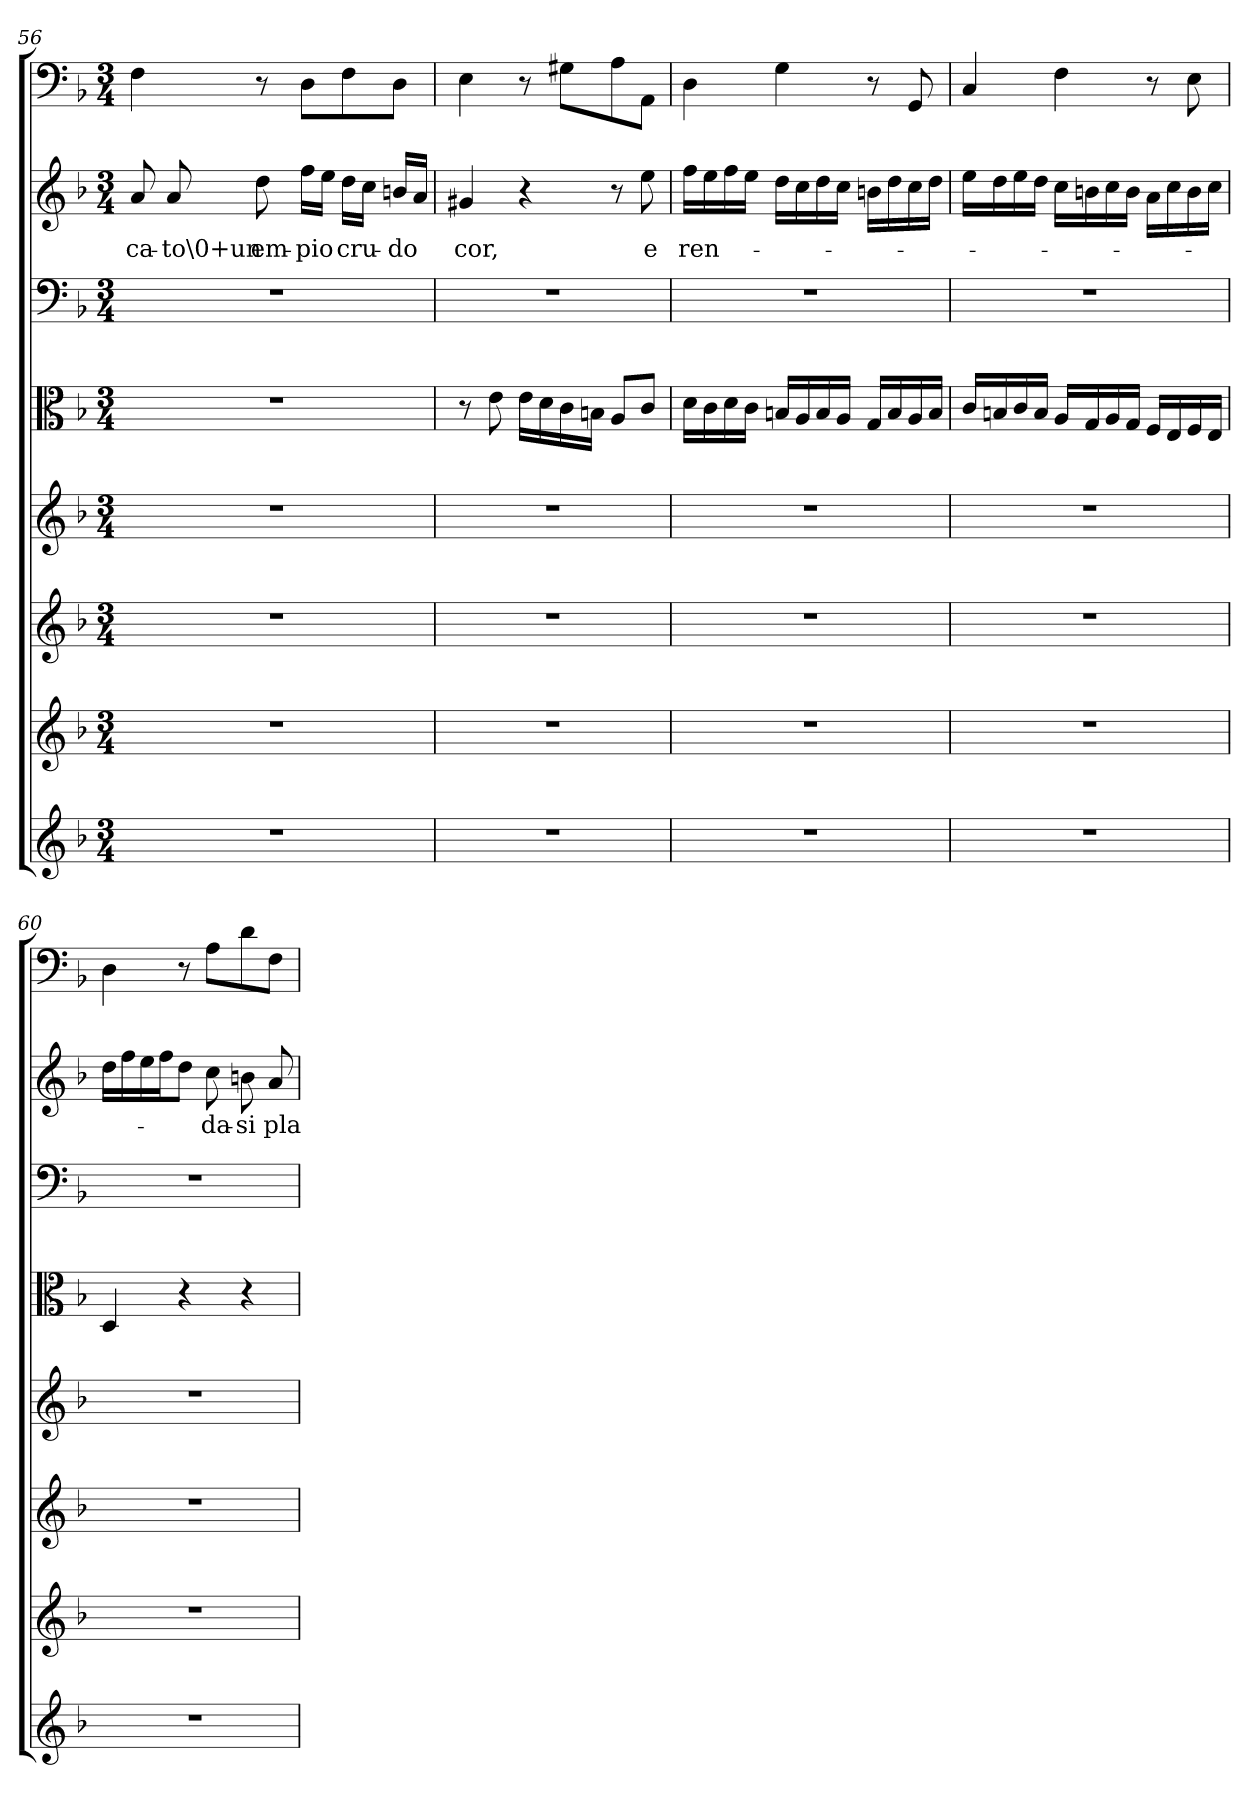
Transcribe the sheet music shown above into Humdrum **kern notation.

**kern	**kern	**kern	**kern	**kern	**kern	**kern	**text	**kern
*part8	*part7	*part6	*part5	*part4	*part3	*part2	*part2	*part1
*staff8	*staff7	*staff6	*staff5	*staff4	*staff3	*staff2	*staff2	*staff1
*clefG2	*clefG2	*clefG2	*clefG2	*clefC3	*clefF4	*clefG2	*	*clefF4
*k[b-]	*k[b-]	*k[b-]	*k[b-]	*k[b-]	*k[b-]	*k[b-]	*	*k[b-]
*F:	*F:	*F:	*F:	*F:	*F:	*F:	*	*F:
*M3/4	*M3/4	*M3/4	*M3/4	*M3/4	*M3/4	*M3/4	*	*M3/4
=56	=56	=56	=56	=56	=56	=56	=56	=56
2.r	2.r	2.r	2.r	2.r	2.r	8a/	-ca-	4F\
.	.	.	.	.	.	8a/	-to\0+un	.
.	.	.	.	.	.	8dd\	em-	8r
.	.	.	.	.	.	16ff\LL	-pio	8D\L
.	.	.	.	.	.	16ee\JJ	.	.
.	.	.	.	.	.	16dd\LL	cru-	8F\
.	.	.	.	.	.	16cc\JJ	.	.
.	.	.	.	.	.	16bn/LL	-do	8D\J
.	.	.	.	.	.	16a/JJ	.	.
=57	=57	=57	=57	=57	=57	=57	=57	=57
2.r	2.r	2.r	2.r	8r	2.r	4g#X/	cor,	4E\
.	.	.	.	8e\	.	.	.	.
.	.	.	.	16e\LL	.	4r	.	8r
.	.	.	.	16d\	.	.	.	.
.	.	.	.	16c\	.	.	.	8G#X\L
.	.	.	.	16Bn\JJ	.	.	.	.
.	.	.	.	8A/L	.	8r	.	8A\
.	.	.	.	8c/J	.	8ee\	e	8AA\J
=58	=58	=58	=58	=58	=58	=58	=58	=58
2.r	2.r	2.r	2.r	16d\LL	2.r	16ff\LL	ren-	4D\
.	.	.	.	16c\	.	16ee\	.	.
.	.	.	.	16d\	.	16ff\	.	.
.	.	.	.	16c\JJ	.	16ee\JJ	.	.
.	.	.	.	16Bn/LL	.	16dd\LL	.	4G\
.	.	.	.	16A/	.	16cc\	.	.
.	.	.	.	16B/	.	16dd\	.	.
.	.	.	.	16A/JJ	.	16cc\JJ	.	.
.	.	.	.	16G/LL	.	16bn\LL	.	8r
.	.	.	.	16B/	.	16dd\	.	.
.	.	.	.	16A/	.	16cc\	.	8GG/
.	.	.	.	16B/JJ	.	16dd\JJ	.	.
=59	=59	=59	=59	=59	=59	=59	=59	=59
2.r	2.r	2.r	2.r	16c/LL	2.r	16ee\LL	.	4C/
.	.	.	.	16Bn/	.	16dd\	.	.
.	.	.	.	16c/	.	16ee\	.	.
.	.	.	.	16B/JJ	.	16dd\JJ	.	.
.	.	.	.	16A/LL	.	16cc\LL	.	4F\
.	.	.	.	16G/	.	16bn\	.	.
.	.	.	.	16A/	.	16cc\	.	.
.	.	.	.	16G/JJ	.	16b\JJ	.	.
.	.	.	.	16F/LL	.	16a\LL	.	8r
.	.	.	.	16E/	.	16cc\	.	.
.	.	.	.	16F/	.	16b\	.	8E\
.	.	.	.	16E/JJ	.	16cc\JJ	.	.
=60	=60	=60	=60	=60	=60	=60	=60	=60
2.r	2.r	2.r	2.r	4D/	2.r	16dd\LL	.	4D\
.	.	.	.	.	.	16ff\	.	.
.	.	.	.	.	.	16ee\	.	.
.	.	.	.	.	.	16ff\J	.	.
.	.	.	.	4r	.	8dd\J	.	8r
.	.	.	.	.	.	8cc\	-da-	8A\L
.	.	.	.	4r	.	8bn\	-si	8d\
.	.	.	.	.	.	8a/	pla-	8F\J
=	=	=	=	=	=	=	=	=
*-	*-	*-	*-	*-	*-	*-	*-	*-
